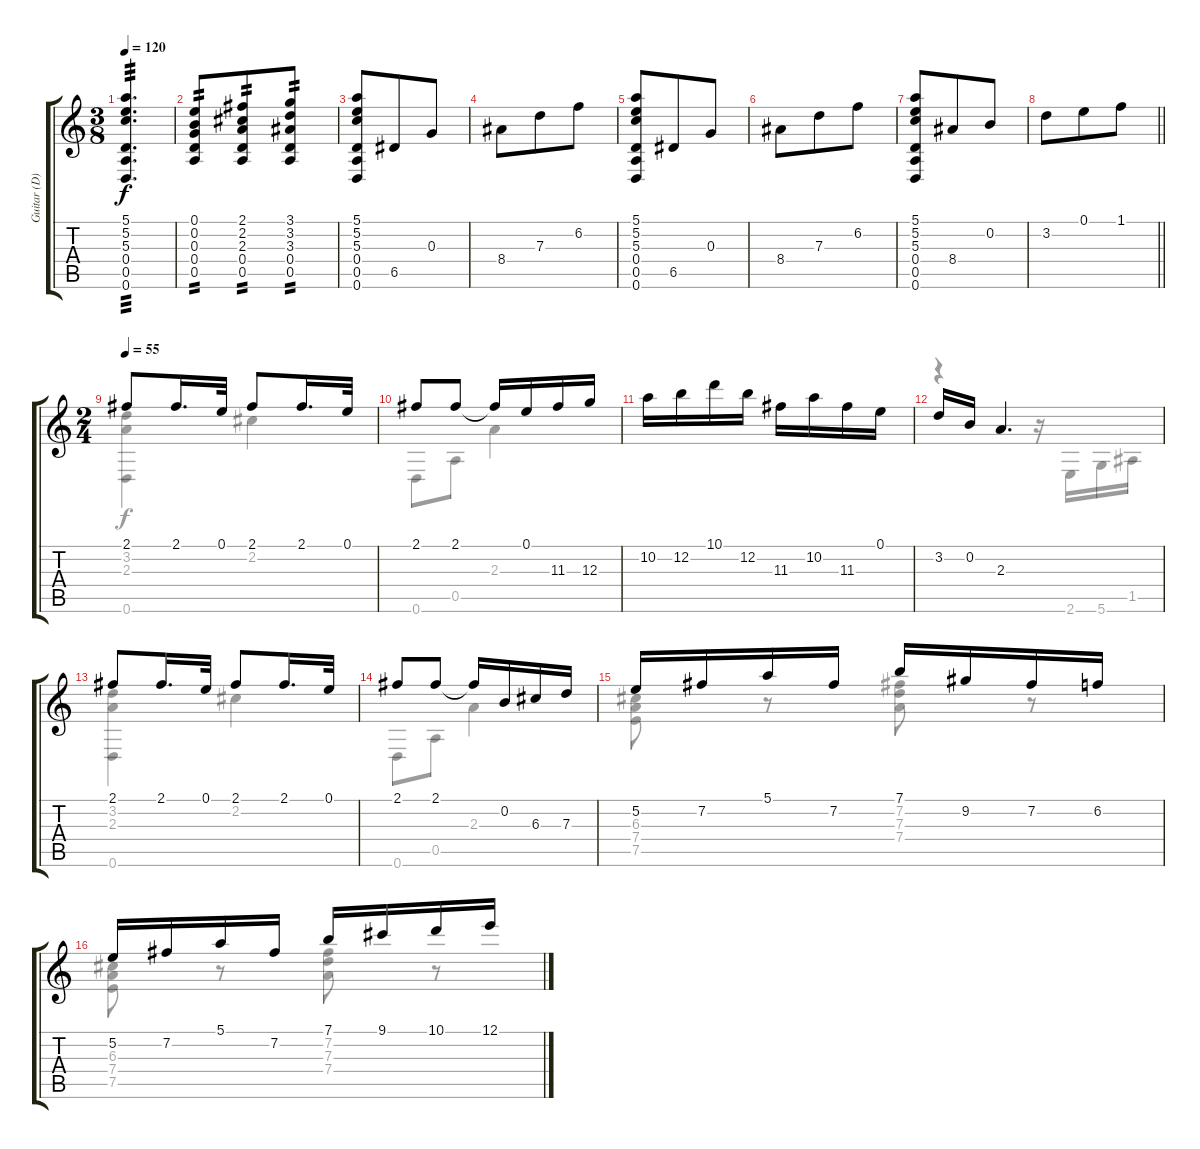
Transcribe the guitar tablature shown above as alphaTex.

\track ("Guitar (D)" "Guitar (D)") {instrument acousticguitarnylon}
\staff {score tabs}
\tuning (E4 B3 G3 D3 A2 D2) {hide}
\voice
\ts (3 8)
\tempo 120
\clef g2
\ks aminor
(5.1 5.2 5.3 0.4 0.5 0.6).4{d tp 3 dy f} |
(0.1 0.2 0.3 0.4 0.5).8{tp 2} (2.1 2.2 2.3 0.4 0.5).8{tp 2} (3.1 3.2 3.3 0.4 0.5).8{tp 2} |
(5.1 5.2 5.3 0.4 0.5 0.6).8 6.5.8 0.3.8 |
8.4.8 7.3.8 6.2.8 |
(5.1 5.2 5.3 0.4 0.5 0.6).8 6.5.8 0.3.8 |
8.4.8 7.3.8 6.2.8 |
(5.1 5.2 5.3 0.4 0.5 0.6).8 8.4.8 0.2.8 |
\barLineRight lightlight
3.2.8 0.1.8 1.1.8 |
\ts (2 4)
\tempo 55
2.1.8 2.1.16{d} 0.1.32 2.1.8 2.1.16{d} 0.1.32 |
2.1.8 2.1.8 2.1{t}.16 0.1.16 11.3.16 12.3.16 |
10.2.16 12.2.16 10.1.16 12.2.16 11.3.16 10.2.16 11.3.16 0.1.16 |
3.2.16 0.2.16 2.3.4{d} |
2.1.8 2.1.16{d} 0.1.32 2.1.8 2.1.16{d} 0.1.32 |
2.1.8 2.1.8 2.1{t}.16 0.2.16 6.3.16 7.3.16 |
5.2.16 7.2.16 5.1.16 7.2.16 7.1.16 9.2.16 7.2.16 6.2.16 |
5.2.16 7.2.16 5.1.16 7.2.16 7.1.16 9.1.16 10.1.16 12.1.16
\voice
\clef g2
\ottava regular
\simile none
\ks aminor
|
|
|
|
|
|
|
\barLineRight lightlight
|
(3.2 2.3 0.6).4 2.2.4 |
0.6.8 0.5.8 2.3.4 |
|
r.4 r.16 2.6.16 5.6.16 1.5.16 |
(3.2 2.3 0.6).4 2.2.4 |
0.6.8 0.5.8 2.3.4 |
(6.3 7.4 7.5).8 r.8 (7.2 7.3 7.4).8 r.8 |
(6.3 7.4 7.5).8 r.8 (7.2 7.3 7.4).8 r.8
